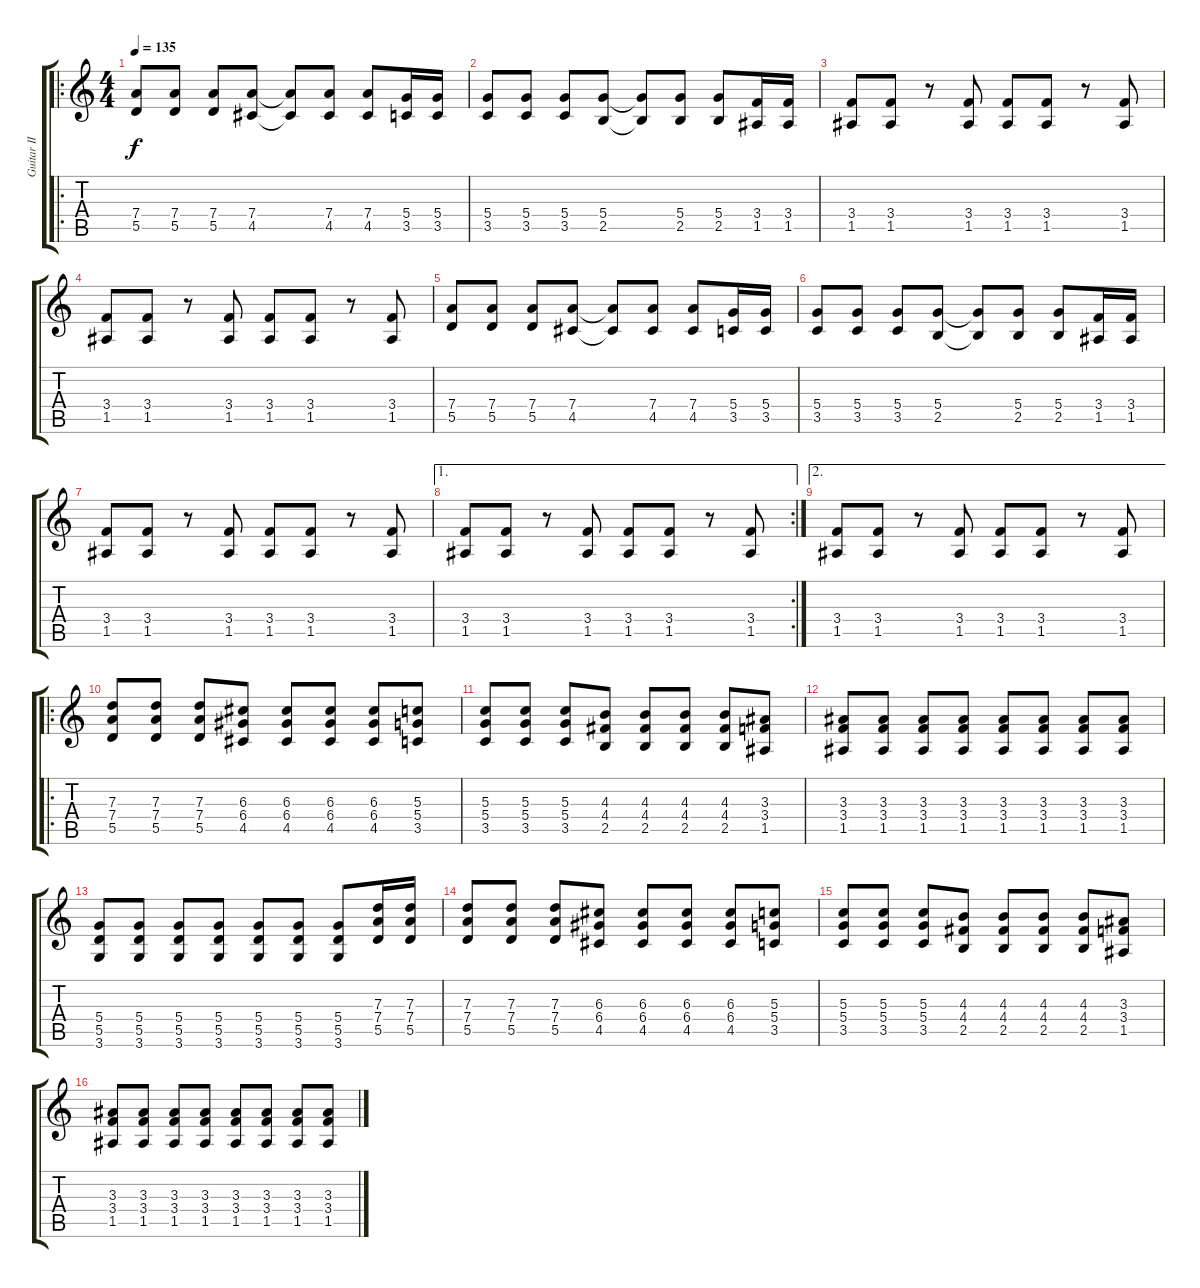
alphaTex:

\track ("Guitar II" "Guitar II") {instrument overdrivenguitar}
\staff {score tabs}
\tuning (E4 B3 G3 D3 A2 E2) {hide}
\ro
\ts (4 4)
\tempo 135
\clef g2
\ks c
(7.4 5.5).8{dy f} (7.4 5.5).8 (7.4 5.5).8 (7.4 4.5).8 (7.4{t} 4.5{t}).8 (7.4 4.5).8 (7.4 4.5).8 (5.4 3.5).16 (5.4 3.5).16 |
(5.4 3.5).8 (5.4 3.5).8 (5.4 3.5).8 (5.4 2.5).8 (5.4{t} 2.5{t}).8 (5.4 2.5).8 (5.4 2.5).8 (3.4 1.5).16 (3.4 1.5).16 |
(3.4 1.5).8 (3.4 1.5).8 r.8 (3.4 1.5).8 (3.4 1.5).8 (3.4 1.5).8 r.8 (3.4 1.5).8 |
(3.4 1.5).8 (3.4 1.5).8 r.8 (3.4 1.5).8 (3.4 1.5).8 (3.4 1.5).8 r.8 (3.4 1.5).8 |
(7.4 5.5).8 (7.4 5.5).8 (7.4 5.5).8 (7.4 4.5).8 (7.4{t} 4.5{t}).8 (7.4 4.5).8 (7.4 4.5).8 (5.4 3.5).16 (5.4 3.5).16 |
(5.4 3.5).8 (5.4 3.5).8 (5.4 3.5).8 (5.4 2.5).8 (5.4{t} 2.5{t}).8 (5.4 2.5).8 (5.4 2.5).8 (3.4 1.5).16 (3.4 1.5).16 |
(3.4 1.5).8 (3.4 1.5).8 r.8 (3.4 1.5).8 (3.4 1.5).8 (3.4 1.5).8 r.8 (3.4 1.5).8 |
\ae 1
\rc 2
(3.4 1.5).8 (3.4 1.5).8 r.8 (3.4 1.5).8 (3.4 1.5).8 (3.4 1.5).8 r.8 (3.4 1.5).8 |
\ae 2
(3.4 1.5).8 (3.4 1.5).8 r.8 (3.4 1.5).8 (3.4 1.5).8 (3.4 1.5).8 r.8 (3.4 1.5).8 |
\ro
(7.3 7.4 5.5).8 (7.3 7.4 5.5).8 (7.3 7.4 5.5).8 (6.3 6.4 4.5).8 (6.3 6.4 4.5).8 (6.3 6.4 4.5).8 (6.3 6.4 4.5).8 (5.3 5.4 3.5).8 |
(5.3 5.4 3.5).8 (5.3 5.4 3.5).8 (5.3 5.4 3.5).8 (4.3 4.4 2.5).8 (4.3 4.4 2.5).8 (4.3 4.4 2.5).8 (4.3 4.4 2.5).8 (3.3 3.4 1.5).8 |
(3.3 3.4 1.5).8 (3.3 3.4 1.5).8 (3.3 3.4 1.5).8 (3.3 3.4 1.5).8 (3.3 3.4 1.5).8 (3.3 3.4 1.5).8 (3.3 3.4 1.5).8 (3.3 3.4 1.5).8 |
(5.4 5.5 3.6).8 (5.4 5.5 3.6).8 (5.4 5.5 3.6).8 (5.4 5.5 3.6).8 (5.4 5.5 3.6).8 (5.4 5.5 3.6).8 (5.4 5.5 3.6).8 (7.3 7.4 5.5).16 (7.3 7.4 5.5).16 |
(7.3 7.4 5.5).8 (7.3 7.4 5.5).8 (7.3 7.4 5.5).8 (6.3 6.4 4.5).8 (6.3 6.4 4.5).8 (6.3 6.4 4.5).8 (6.3 6.4 4.5).8 (5.3 5.4 3.5).8 |
(5.3 5.4 3.5).8 (5.3 5.4 3.5).8 (5.3 5.4 3.5).8 (4.3 4.4 2.5).8 (4.3 4.4 2.5).8 (4.3 4.4 2.5).8 (4.3 4.4 2.5).8 (3.3 3.4 1.5).8 |
(3.3 3.4 1.5).8 (3.3 3.4 1.5).8 (3.3 3.4 1.5).8 (3.3 3.4 1.5).8 (3.3 3.4 1.5).8 (3.3 3.4 1.5).8 (3.3 3.4 1.5).8 (3.3 3.4 1.5).8
